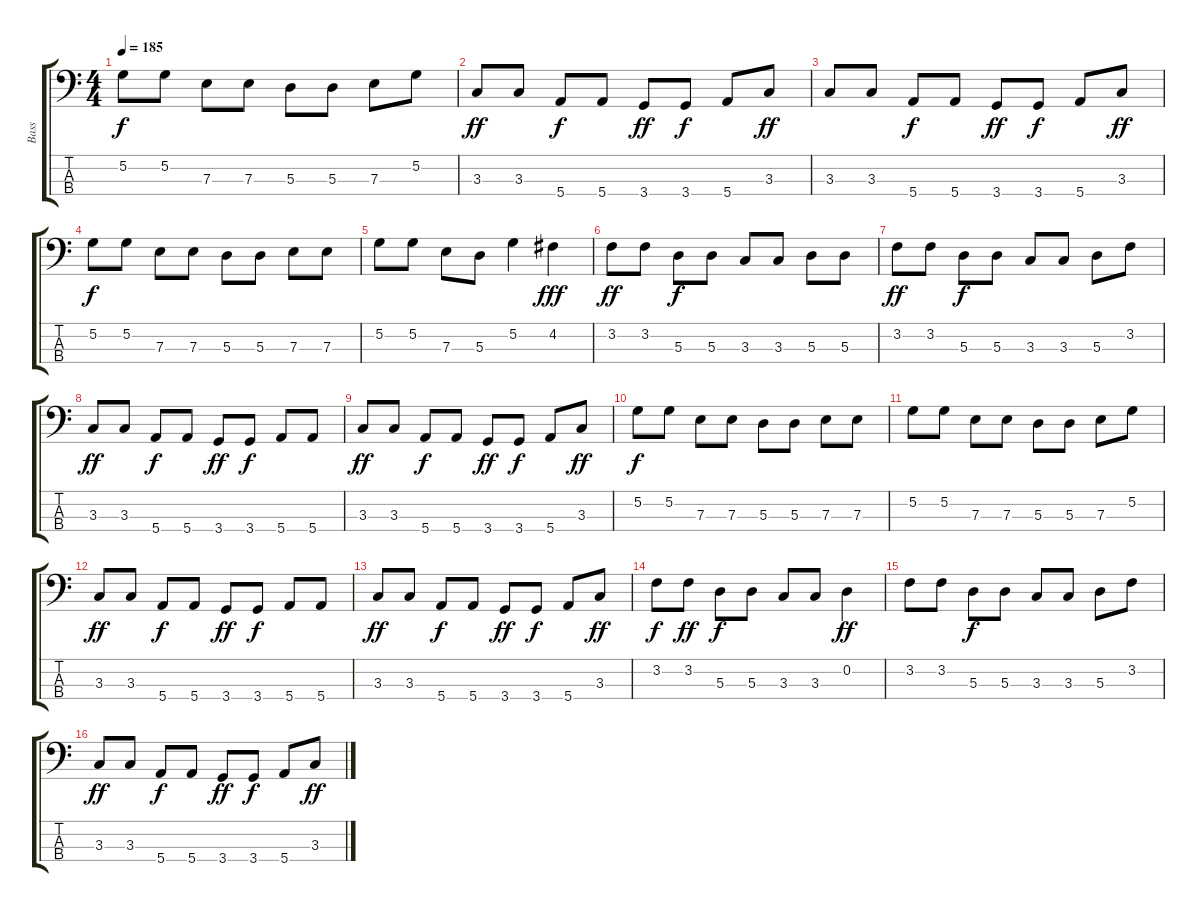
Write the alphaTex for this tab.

\track ("Bass" "Bass") {instrument electricbasspick}
\staff {score tabs}
\tuning (G2 D2 A1 E1) {hide}
\ts (4 4)
\tempo 185
\clef f4
\ks c
5.2.8{dy f} 5.2.8 7.3.8 7.3.8 5.3.8 5.3.8 7.3.8 5.2.8 |
3.3.8{dy ff} 3.3.8 5.4.8{dy f} 5.4.8 3.4.8{dy ff} 3.4.8{dy f} 5.4.8 3.3.8{dy ff} |
3.3.8 3.3.8 5.4.8{dy f} 5.4.8 3.4.8{dy ff} 3.4.8{dy f} 5.4.8 3.3.8{dy ff} |
5.2.8{dy f} 5.2.8 7.3.8 7.3.8 5.3.8 5.3.8 7.3.8 7.3.8 |
5.2.8 5.2.8 7.3.8 5.3.8 5.2.4 4.2.4{dy fff} |
3.2.8{dy ff} 3.2.8 5.3.8{dy f} 5.3.8 3.3.8 3.3.8 5.3.8 5.3.8 |
3.2.8{dy ff} 3.2.8 5.3.8{dy f} 5.3.8 3.3.8 3.3.8 5.3.8 3.2.8 |
3.3.8{dy ff} 3.3.8 5.4.8{dy f} 5.4.8 3.4.8{dy ff} 3.4.8{dy f} 5.4.8 5.4.8 |
3.3.8{dy ff} 3.3.8 5.4.8{dy f} 5.4.8 3.4.8{dy ff} 3.4.8{dy f} 5.4.8 3.3.8{dy ff} |
5.2.8{dy f} 5.2.8 7.3.8 7.3.8 5.3.8 5.3.8 7.3.8 7.3.8 |
5.2.8 5.2.8 7.3.8 7.3.8 5.3.8 5.3.8 7.3.8 5.2.8 |
3.3.8{dy ff} 3.3.8 5.4.8{dy f} 5.4.8 3.4.8{dy ff} 3.4.8{dy f} 5.4.8 5.4.8 |
3.3.8{dy ff} 3.3.8 5.4.8{dy f} 5.4.8 3.4.8{dy ff} 3.4.8{dy f} 5.4.8 3.3.8{dy ff} |
3.2.8{dy f} 3.2.8{dy ff} 5.3.8{dy f} 5.3.8 3.3.8 3.3.8 0.2.4{dy ff} |
3.2.8 3.2.8 5.3.8{dy f} 5.3.8 3.3.8 3.3.8 5.3.8 3.2.8 |
3.3.8{dy ff} 3.3.8 5.4.8{dy f} 5.4.8 3.4.8{dy ff} 3.4.8{dy f} 5.4.8 3.3.8{dy ff}
